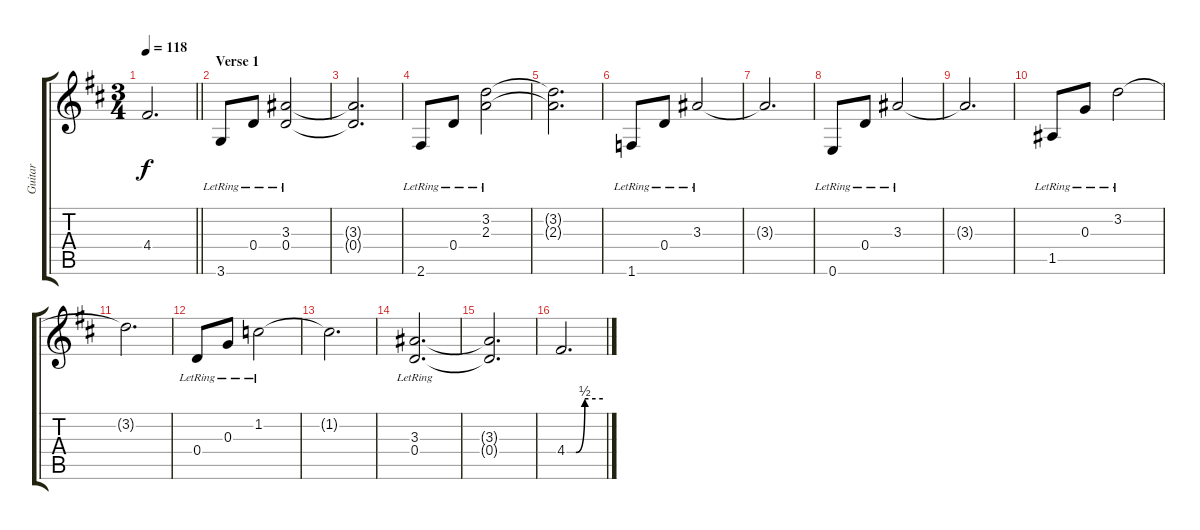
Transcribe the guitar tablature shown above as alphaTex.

\track ("Guitar" "Guitar") {instrument electricguitarclean}
\staff {score tabs}
\tuning (E4 B3 G3 D3 A2 E2) {hide}
\ts (3 4)
\tempo 118
\clef g2
\barLineRight lightlight
\ks d
4.4{t}.2{d dy f} |
\section ("" "Verse 1")
3.6{lr}.8 0.4{lr}.8 (3.3{lr} 0.4).2 |
(3.3{t} 0.4{t}).2{d} |
2.6{lr}.8 0.4{lr}.8 (3.2{lr} 2.3{lr}).2 |
(3.2{t} 2.3{t}).2{d} |
1.6{lr}.8 0.4{lr}.8 3.3{lr}.2 |
3.3{t}.2{d} |
0.6{lr}.8 0.4{lr}.8 3.3{lr}.2 |
3.3{t}.2{d} |
1.5{lr}.8 0.3{lr}.8 3.2{lr}.2 |
3.2{t}.2{d} |
0.4{lr}.8 0.3{lr}.8 1.2{lr}.2 |
1.2{t}.2{d} |
(3.3{lr} 0.4{lr}).2{d} |
(3.3{t} 0.4{t}).2{d} |
4.4{be (custom 0 0 15 0 30 2 60 2)}.2{d}
